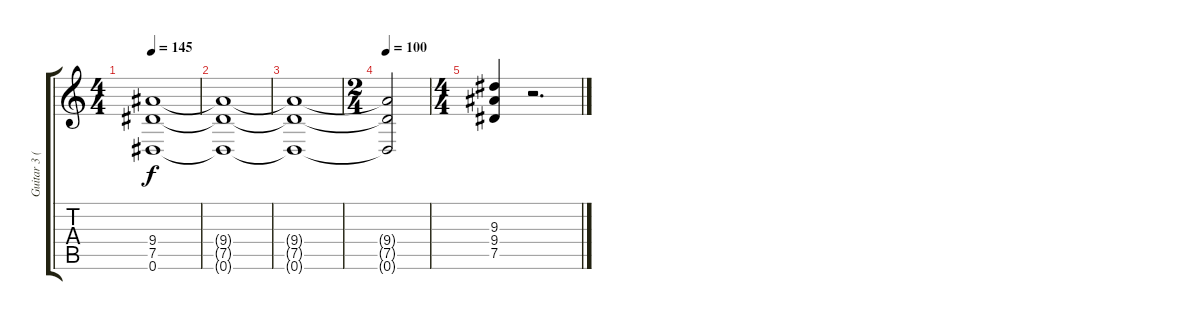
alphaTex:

\track ("Guitar 3 (Izzy)" "Guitar 3 (") {instrument distortionguitar}
\staff {score tabs}
\tuning (Eb4 Bb3 Gb3 Db3 Ab2 Eb2) {hide}
\ts (4 4)
\tempo 145
\clef g2
\ks c
(9.4{t} 7.5{t} 0.6{t}).1{dy f} |
(9.4{t} 7.5{t} 0.6{t}).1 |
(9.4{t} 7.5{t} 0.6{t}).1 |
\ts (2 4)
\tempo 100
(9.4{t} 7.5{t} 0.6{t}).2 |
\ts (4 4)
(9.3 9.4 7.5).4 r.2{d}
